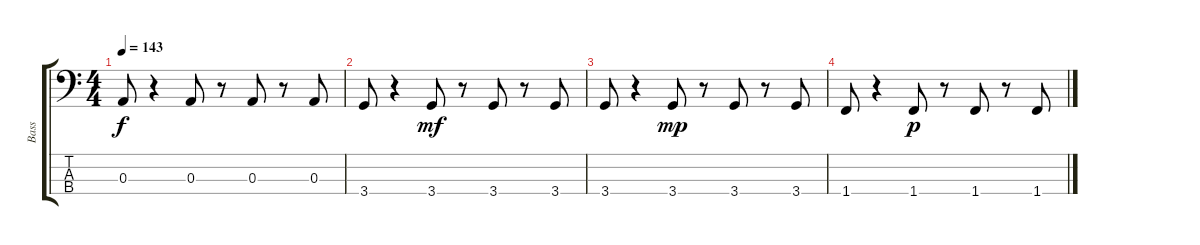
\track ("Bass" "Bass") {instrument electricbasspick}
\staff {score tabs}
\tuning (G2 D2 A1 E1) {hide}
\ts (4 4)
\tempo 143
\clef f4
\ks c
0.3.8{dy f} r.4 0.3.8 r.8 0.3.8 r.8 0.3.8 |
3.4.8 r.4 3.4.8{dy mf} r.8 3.4.8 r.8 3.4.8 |
3.4.8 r.4 3.4.8{dy mp} r.8 3.4.8 r.8 3.4.8 |
1.4.8 r.4 1.4.8{dy p} r.8 1.4.8 r.8 1.4.8
